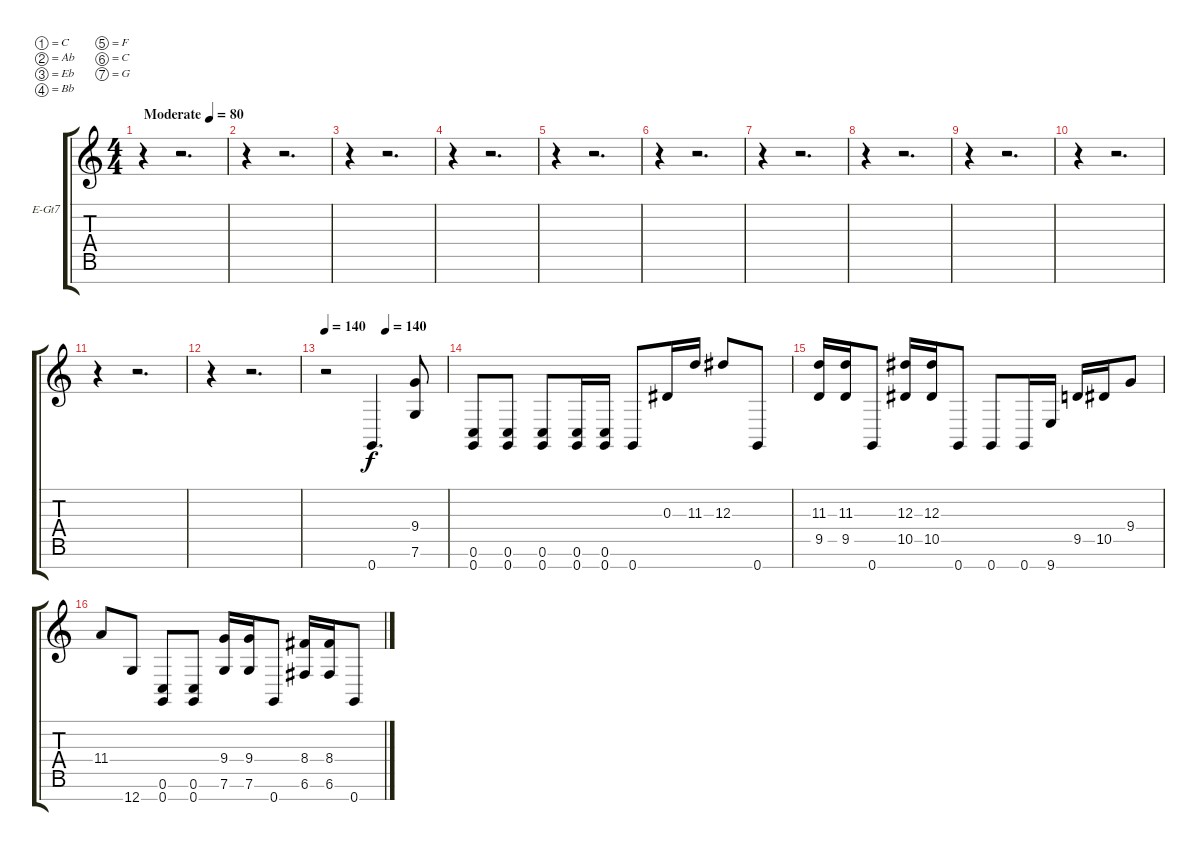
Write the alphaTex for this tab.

\bracketExtendMode groupsimilarinstruments
\firstSystemTrackNameOrientation horizontal
\otherSystemsTrackNameOrientation horizontal
\track ("Distorted 2" "E-Gt7") {instrument overdrivenguitar}
\staff {score tabs}
\tuning (C4 Ab3 Eb3 Bb2 F2 C2 G1)
\ts (4 4)
\beaming (8 2 2 2 2)
\tempo (80 "Moderate")
\clef g2
\ks c
r.4{dy f instrument overdrivenguitar} r.2{d} |
r.4 r.2{d} |
r.4 r.2{d} |
r.4 r.2{d} |
r.4 r.2{d} |
r.4 r.2{d} |
r.4 r.2{d} |
r.4 r.2{d} |
r.4 r.2{d} |
r.4 r.2{d} |
r.4 r.2{d} |
r.4 r.2{d} |
\tempo 140
\tempo (140 0.5)
r.2 0.7.4{d} (9.4 7.6).8 |
(0.6 0.7).8 (0.6 0.7).8 (0.6 0.7).8 (0.6 0.7).16 (0.6 0.7).16 0.7.8 0.3.16 11.3.16 12.3.8 0.7.8 |
(11.3 9.5).16 (11.3 9.5).16 0.7.8 (12.3 10.5).16 (12.3 10.5).16 0.7.8 0.7.8 0.7.16 9.7.16 9.5.16 10.5.16 9.4.8 |
11.4.8 12.7.8 (0.6 0.7).8 (0.6 0.7).8 (9.4 7.6).16 (9.4 7.6).16 0.7.8 (8.4 6.6).16 (8.4 6.6).16 0.7.8
